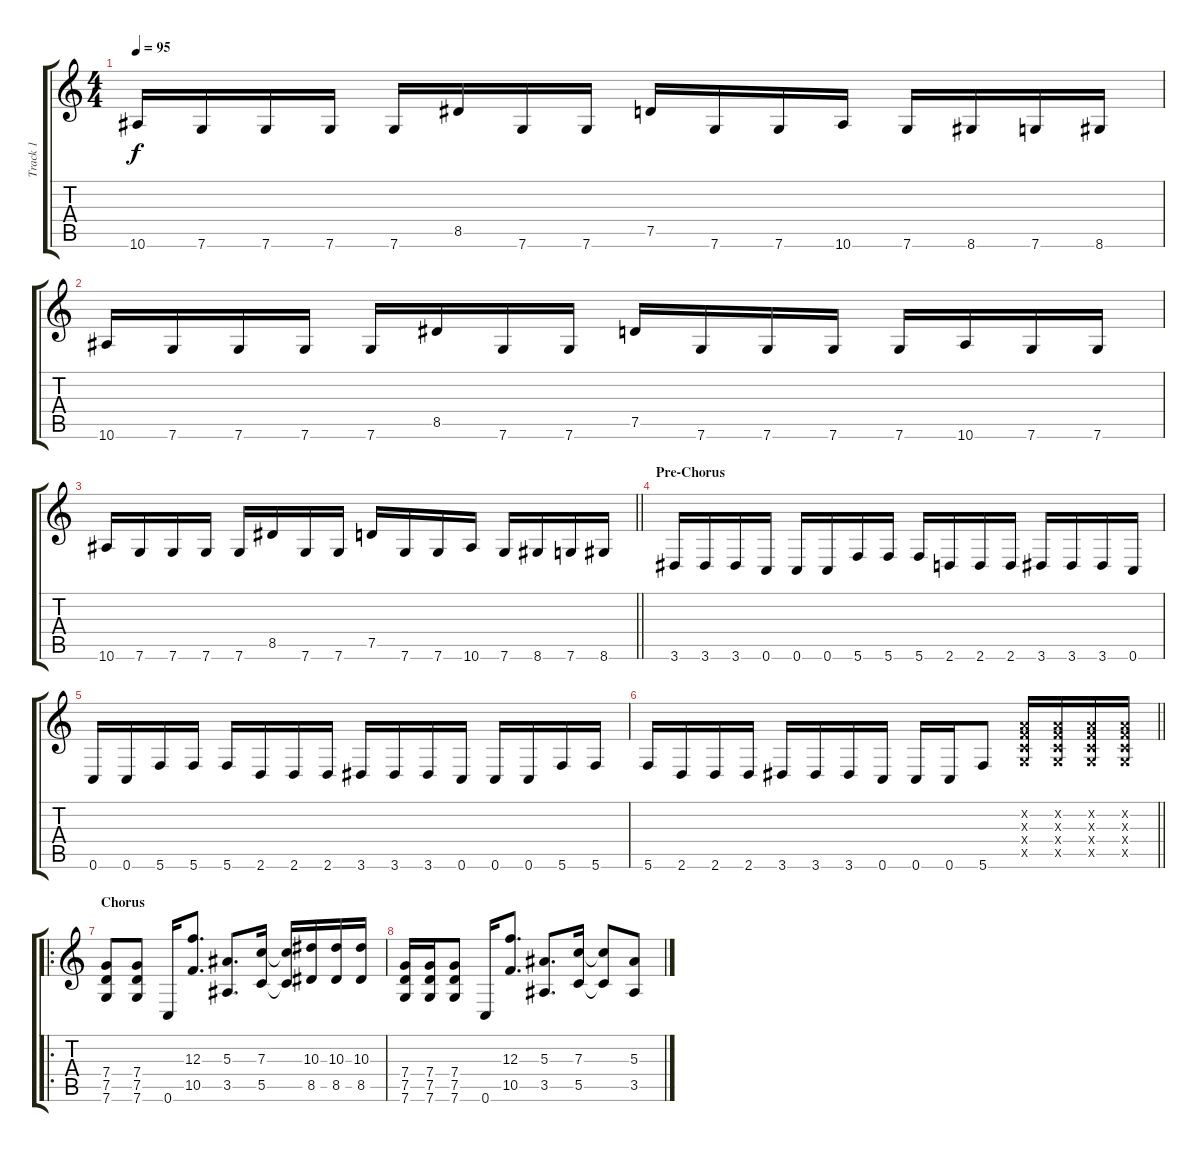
\track ("Track 1" "Track 1") {instrument distortionguitar}
\staff {score tabs}
\tuning (D4 A3 F3 C3 G2 C2) {hide}
\ts (4 4)
\tempo 95
\clef g2
\ks c
10.6.16{dy f} 7.6.16 7.6.16 7.6.16 7.6.16 8.5.16 7.6.16 7.6.16 7.5.16 7.6.16 7.6.16 10.6.16 7.6.16 8.6.16 7.6.16 8.6.16 |
10.6.16{volume 8 instrument distortionguitar} 7.6.16 7.6.16 7.6.16 7.6.16 8.5.16 7.6.16 7.6.16 7.5.16 7.6.16 7.6.16 7.6.16 7.6.16 10.6.16 7.6.16 7.6.16 |
\barLineRight lightlight
10.6.16 7.6.16 7.6.16 7.6.16 7.6.16 8.5.16 7.6.16 7.6.16 7.5.16 7.6.16 7.6.16 10.6.16 7.6.16 8.6.16 7.6.16 8.6.16 |
\section ("" "Pre-Chorus")
3.6.16 3.6.16 3.6.16 0.6.16 0.6.16 0.6.16 5.6.16 5.6.16 5.6.16 2.6.16 2.6.16 2.6.16 3.6.16 3.6.16 3.6.16 0.6.16 |
0.6.16 0.6.16 5.6.16 5.6.16 5.6.16 2.6.16 2.6.16 2.6.16 3.6.16 3.6.16 3.6.16 0.6.16 0.6.16 0.6.16 5.6.16 5.6.16 |
\barLineRight lightlight
5.6.16 2.6.16 2.6.16 2.6.16 3.6.16 3.6.16 3.6.16 0.6.16 0.6.16 0.6.16 5.6.8 (0.2{x} 0.3{x} 0.4{x} 0.5{x}).16 (0.2{x} 0.3{x} 0.4{x} 0.5{x}).16 (0.2{x} 0.3{x} 0.4{x} 0.5{x}).16 (0.2{x} 0.3{x} 0.4{x} 0.5{x}).16 |
\ro
\section ("" "Chorus")
(7.4 7.5 7.6).8 (7.4 7.5 7.6).8 0.6.16 (12.3 10.5).8{d} (5.3 3.5).8{d} (7.3 5.5).16 (7.3{t} 5.5{t}).16 (10.3 8.5).16 (10.3 8.5).16 (10.3 8.5).16 |
(7.4 7.5 7.6).16 (7.4 7.5 7.6).16 (7.4 7.5 7.6).8 0.6.16 (12.3 10.5).8{d} (5.3 3.5).8{d} (7.3 5.5).16 (7.3{t} 5.5{t}).8 (5.3 3.5).8
